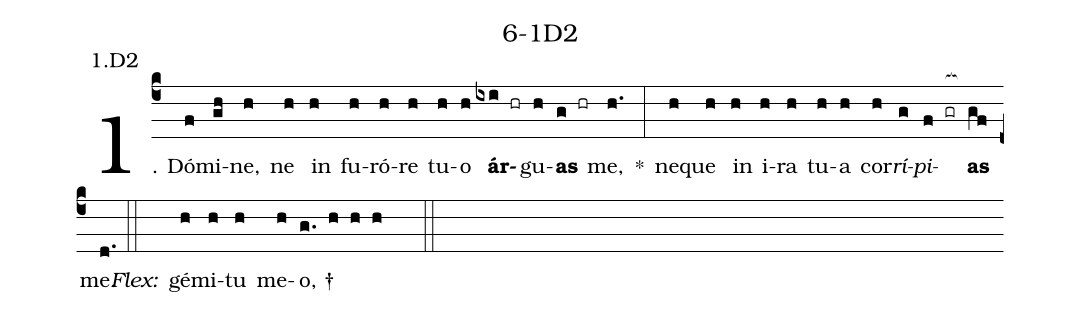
name: 6-1D2;
annotation: 1.D2;
%%
(c4)1. Dó(f)mi(gh)ne,(h) ne(h) in(h) fu(h)ró(h)re(h) tu(h)o(h) <b>ár</b>(ixi hr)gu(h)<b>as</b>(g hr) me,(h.) *(:) ne(h)que(h) in(h) i(h)ra(h) tu(h)a(h) cor(h)<i>rí</i>(g)<i>pi</i>(f gr[ocb:1{])<b>as</b>(gf[ocb:0}]) me.(d.) (::)
<i>Flex:</i>()  gé(h)mi(h)tu(h) me(h)o, †(g. h h h  ::)
